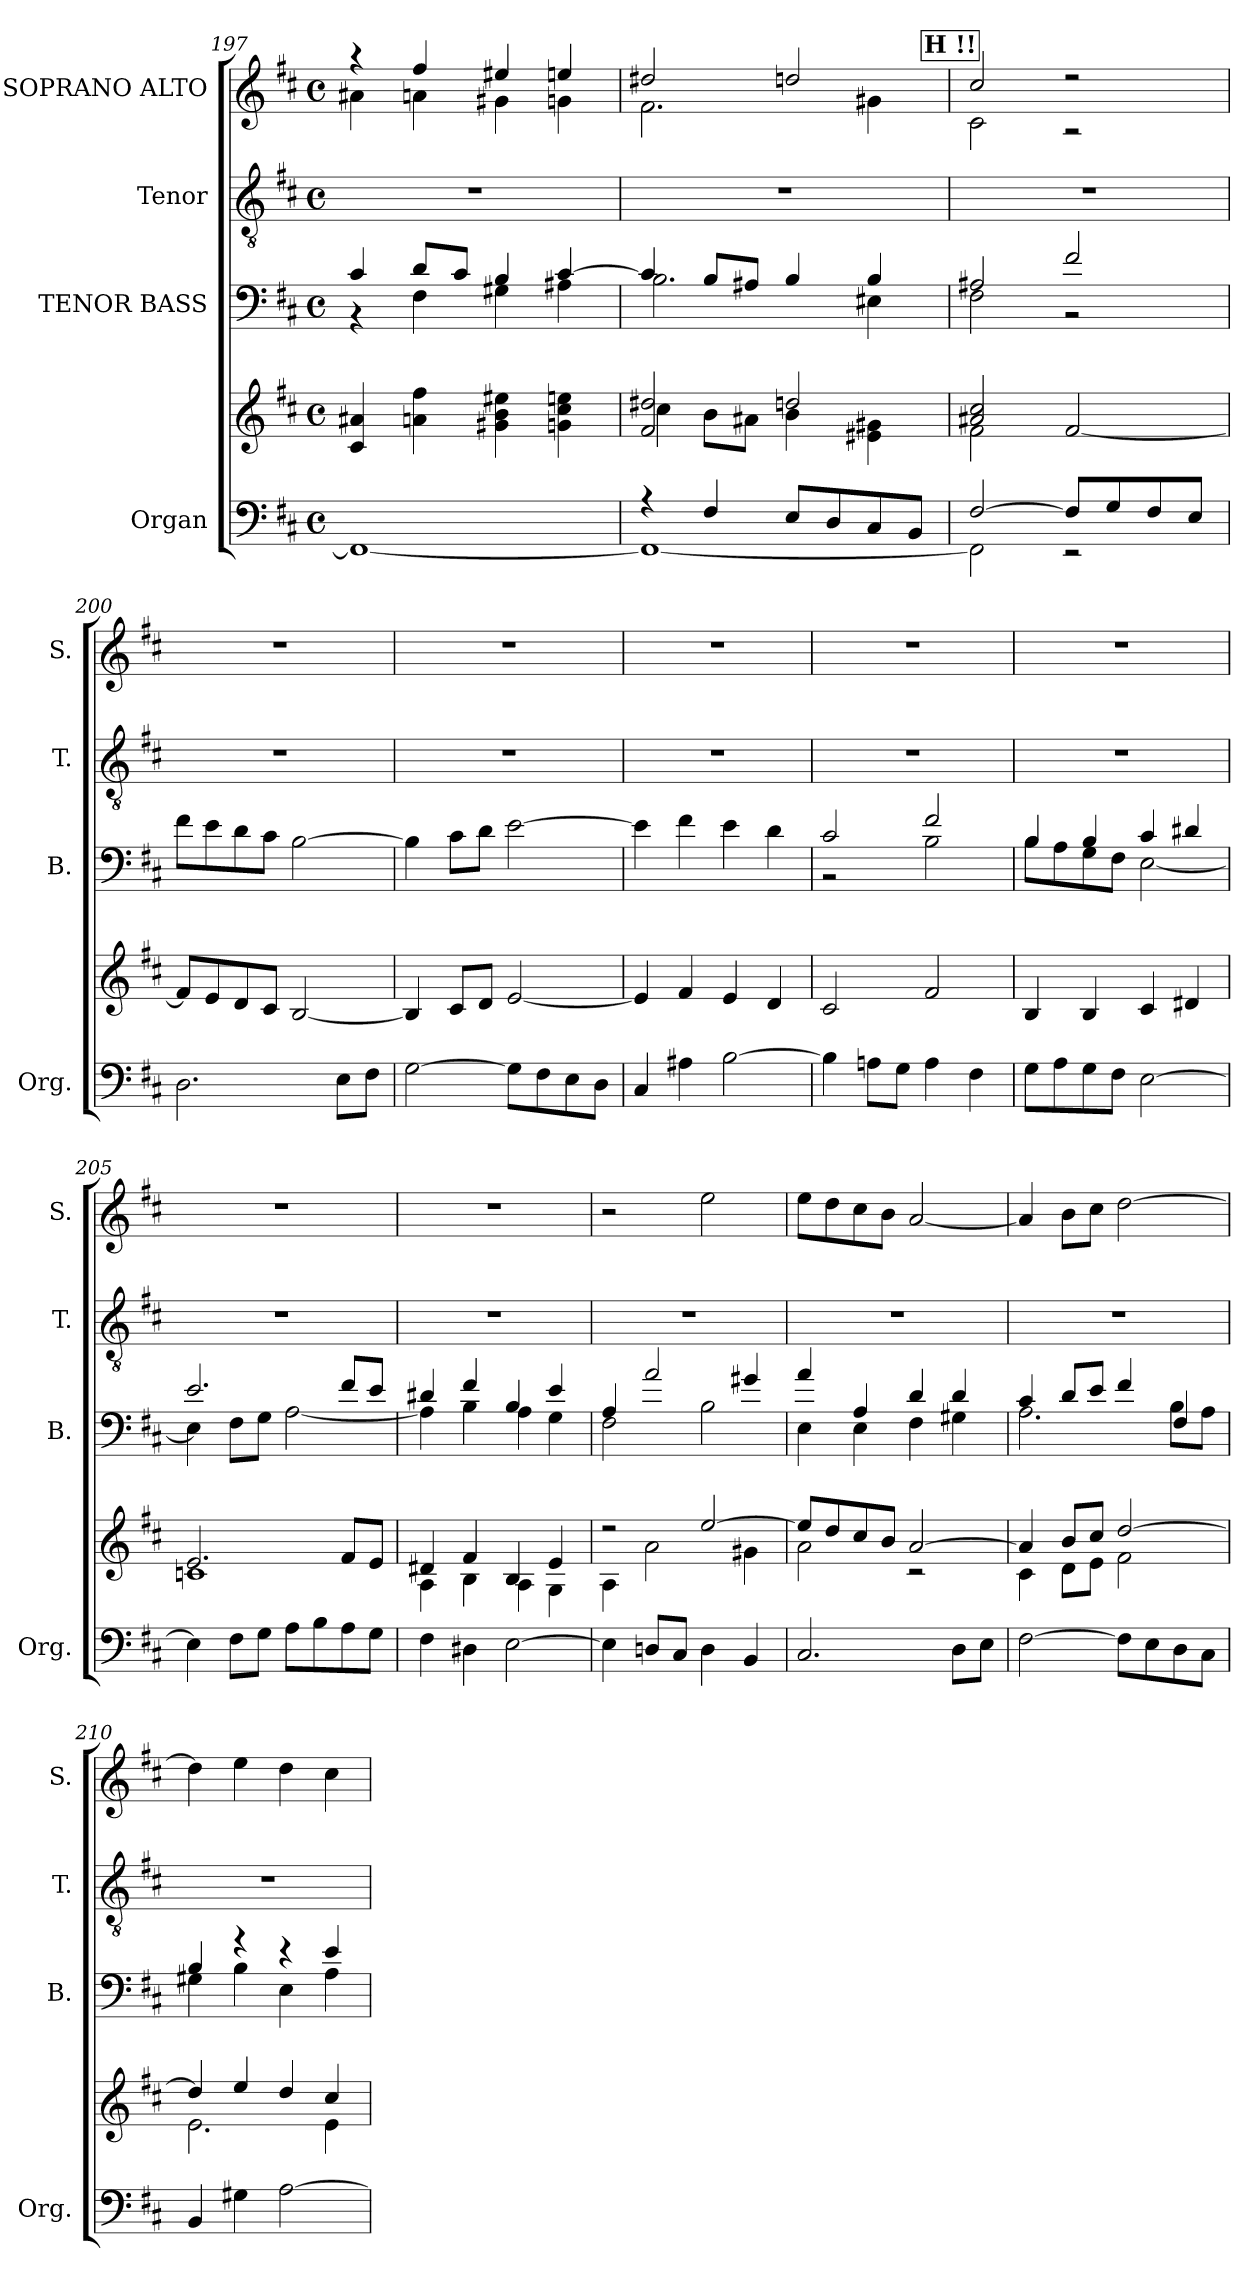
**kern	**kern	**kern	**kern	**kern
*part4	*part4	*part3	*part2	*part1
*staff5	*staff4	*staff3	*staff2	*staff1
*I"Organ	*	*I"TENOR BASS	*I"Tenor	*I"SOPRANO ALTO
*I'Org.	*	*I'B.	*I'T.	*I'S.
*clefF4	*clefG2	*clefF4	*clefGv2	*clefG2
*	*	*	*ITrd7c12	*
*k[f#c#]	*k[f#c#]	*k[f#c#]	*k[f#c#]	*k[f#c#]
*D:	*D:	*D:	*D:	*D:
*M4/4	*M4/4	*M4/4	*M4/4	*M4/4
*met(c)	*met(c)	*met(c)	*met(c)	*met(c)
=197	=197	=197	=197	=197
*	*	*^	*	*^
1FF#i_	4c#i/ 4a#Xi	4c#i/	4r	1r	4r	4a#Xi\
.	4ani\ 4ff#i	8di/L	4F#i\	.	4ff#i/	4ani\
.	.	8c#i/J	.	.	.	.
.	4g#Xi\ 4bi 4ee#Xi	4Bi/	4G#Xi\	.	4ee#Xi/	4g#Xi\
.	4gni\ 4cc#i 4eeni	[4c#i/	4A#Xi\	.	4eeni/	4gni\
=198	=198	=198	=198	=198	=198	=198
*^	*^	*	*	*	*	*
4r	1FF#i_	2f#i/ 2dd#Xi	4cc#i\	4c#i/]	2.Bi\	1r	2dd#Xi/	2.f#i\
4F#i/	.	.	8bi\L	8Bi/L	.	.	.	.
.	.	.	8a#Xi\J	8A#Xi/J	.	.	.	.
8Ei/L	.	2ddni/	4bi\	4Bi/	.	.	2ddni/	.
8Di/	.	.	.	.	.	.	.	.
8C#i/	.	.	4e#Xi\ 4g#Xi	4Bi/	4E#Xi\	.	.	4g#Xi\
8BBi/J	.	.	.	.	.	.	.	.
!!LO:REH:place=s1:B:color=#000000:enc=box:fs=17.1407:t=H	!!
=199	=199	=199	=199	=199	=199	=199	=199	=199
[2F#i/	2FF#i\]	2a#Xi/ 2cc#i	2f#i\	2A#Xi/	2F#i\	1r	2cc#i/	2c#i\
8F#i/L]	2r	[2f#i/	2ryy	2f#i/	2r	.	2r	2r
8Gi/	.	.	.	.	.	.	.	.
8F#i/	.	.	.	.	.	.	.	.
8Ei/J	.	.	.	.	.	.	.	.
*v	*v	*	*	*v	*v	*	*v	*v
*	*v	*v	*	*	*
=200	=200	=200	=200	=200
2.Di\	8f#i/L]	8f#i\L	1r	1r
.	8ei/	8ei\	.	.
.	8di/	8di\	.	.
.	8c#i/J	8c#i\J	.	.
.	[2Bi/	[2Bi\	.	.
8Ei\L	.	.	.	.
8F#i\J	.	.	.	.
=201	=201	=201	=201	=201
[2Gi\	4Bi/]	4Bi\]	1r	1r
.	8c#i/L	8c#i\L	.	.
.	8di/J	8di\J	.	.
8Gi\L]	[2ei/	[2ei\	.	.
8F#i\	.	.	.	.
8Ei\	.	.	.	.
8Di\J	.	.	.	.
!!LO:LB:g=z
=202	=202	=202	=202	=202
4C#i/	4ei/]	4ei\]	1r	1r
4A#Xi\	4f#i/	4f#i\	.	.
[2Bi\	4ei/	4ei\	.	.
.	4di/	4di\	.	.
=203	=203	=203	=203	=203
*	*	*^	*	*
4Bi\]	2c#i/	2c#i/	2r	1r	1r
8Ani\L	.	.	.	.	.
8Gi\J	.	.	.	.	.
4Ai\	2f#i/	2f#i/	2Bi\	.	.
4F#i\	.	.	.	.	.
=204	=204	=204	=204	=204	=204
8Gi\L	4Bi/	4Bi/	8Bi\L	1r	1r
8Ai\	.	.	8Ai\	.	.
8Gi\	4Bi/	4Bi/	8Gi\	.	.
8F#i\J	.	.	8F#i\J	.	.
[2Ei\	4c#i/	4c#i/	[2Ei\	.	.
.	4d#Xi/	4d#Xi/	.	.	.
=205	=205	=205	=205	=205	=205
*	*^	*	*	*	*
4Ei\]	2.ei/	1cni	2.ei/	4Ei\]	1r	1r
8F#i\L	.	.	.	8F#i\L	.	.
8Gi\J	.	.	.	8Gi\J	.	.
8Ai\L	.	.	.	[2Ai\	.	.
8Bi\	.	.	.	.	.	.
8Ai\	8f#i/L	.	8f#i/L	.	.	.
8Gi\J	8ei/J	.	8ei/J	.	.	.
=206	=206	=206	=206	=206	=206	=206
4F#i\	4d#Xi/	4Ai\	4d#Xi/	4Ai\]	1r	1r
4D#Xi\	4f#i/	4Bi\	4f#i/	4Bi\	.	.
[2Ei\	4Bi/	4Ai\	4Bi/	4Ai\	.	.
.	4ei/	4Gi\	4ei/	4Gi\	.	.
=207	=207	=207	=207	=207	=207	=207
4Ei\]	2r	4Ai\	4Ai/	2F#i\	1r	2r
8Dni/L	.	2ai\	2ai/	.	.	.
8C#i/J	.	.	.	.	.	.
4Di\	[2eei/	.	.	2Bi\	.	2eei\
4BBi/	.	4g#Xi\	4g#Xi/	.	.	.
!!LO:LB:g=z
=208	=208	=208	=208	=208	=208	=208
2.C#i/	8eei/L]	2ai\	4ai/	4Ei\	1r	8eei\L
.	8ddi/	.	.	.	.	8ddi\
.	8cc#i/	.	4Ai/	4Ei\	.	8cc#i\
.	8bi/J	.	.	.	.	8bi\J
.	[2ai/	2r	4di/	4F#i\	.	[2ai/
8Di\L	.	.	4di/	4G#Xi\	.	.
8Ei\J	.	.	.	.	.	.
=209	=209	=209	=209	=209	=209	=209
[2F#i\	4ai/]	4c#i\	4c#i/	2.Ai\	1r	4ai/]
.	8bi/L	8di\L	8di/L	.	.	8bi\L
.	8cc#i/J	8ei\J	8ei/J	.	.	8cc#i\J
8F#i\L]	[2ddi/	2f#i\	4f#i/	.	.	[2ddi\
8Ei\	.	.	.	.	.	.
8Di\	.	.	4F#i/	8Bi\L	.	.
8C#i\J	.	.	.	8Ai\J	.	.
=210	=210	=210	=210	=210	=210	=210
4BBi/	4ddi/]	2.ei\	4Bi/	4G#Xi\	1r	4ddi\]
4G#Xi\	4eei/	.	4r	4Bi\	.	4eei\
[2Ai\	4ddi/	.	4r	4Ei\	.	4ddi\
.	4cc#i/	4ei\	4ei/	4Ai\	.	4cc#i\
*	*v	*v	*	*	*	*
*	*	*v	*v	*	*
=	=	=	=	=
*-	*-	*-	*-	*-
